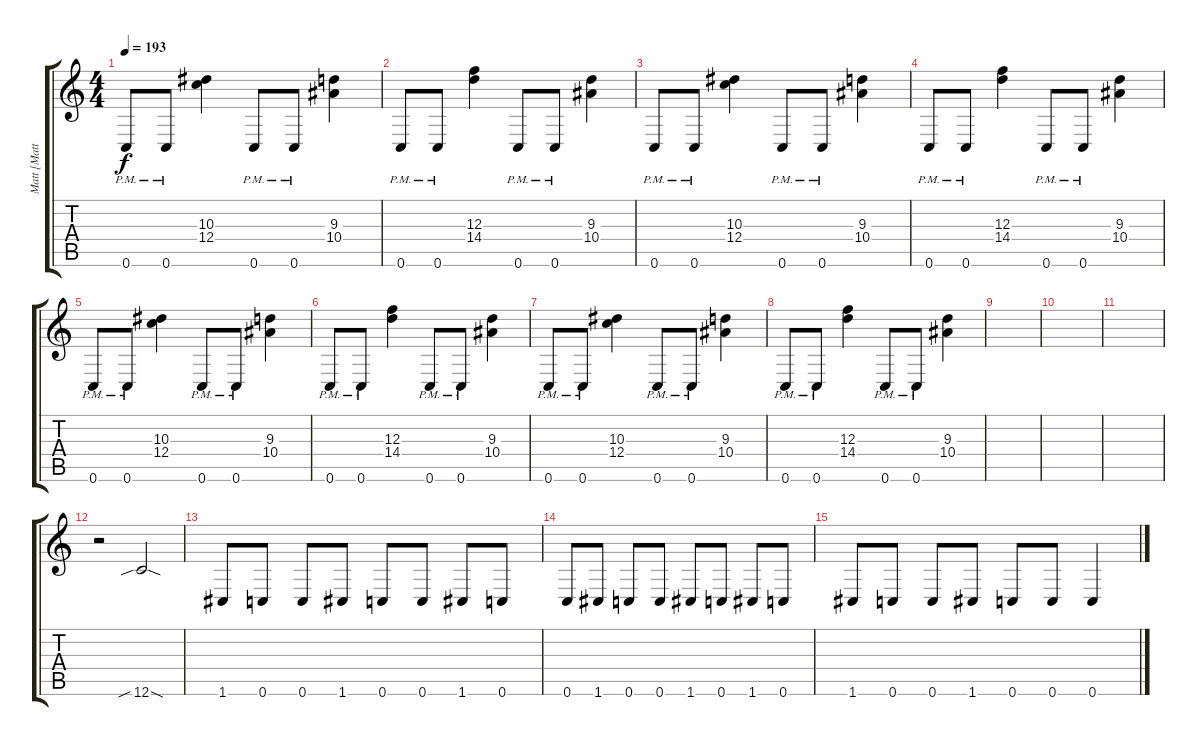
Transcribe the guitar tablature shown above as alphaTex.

\track ("Matt [Matthew] Tuck" "Matt [Matt") {instrument distortionguitar}
\staff {score tabs}
\tuning (D4 A3 F3 C3 G2 C2) {hide}
\ts (4 4)
\tempo 193
\clef g2
\ks c
0.6{pm}.8{dy f} 0.6{pm}.8 (10.3 12.4).4 0.6{pm}.8 0.6{pm}.8 (9.3 10.4).4 |
0.6{pm}.8 0.6{pm}.8 (12.3 14.4).4 0.6{pm}.8 0.6{pm}.8 (9.3 10.4).4 |
0.6{pm}.8 0.6{pm}.8 (10.3 12.4).4 0.6{pm}.8 0.6{pm}.8 (9.3 10.4).4 |
0.6{pm}.8 0.6{pm}.8 (12.3 14.4).4 0.6{pm}.8 0.6{pm}.8 (9.3 10.4).4 |
0.6{pm}.8 0.6{pm}.8 (10.3 12.4).4 0.6{pm}.8 0.6{pm}.8 (9.3 10.4).4 |
0.6{pm}.8 0.6{pm}.8 (12.3 14.4).4 0.6{pm}.8 0.6{pm}.8 (9.3 10.4).4 |
0.6{pm}.8 0.6{pm}.8 (10.3 12.4).4 0.6{pm}.8 0.6{pm}.8 (9.3 10.4).4 |
0.6{pm}.8 0.6{pm}.8 (12.3 14.4).4 0.6{pm}.8 0.6{pm}.8 (9.3 10.4).4 |
|
|
|
r.2 12.6{sib sod}.2 |
1.6.8 0.6.8 0.6.8 1.6.8 0.6.8 0.6.8 1.6.8 0.6.8 |
0.6.8 1.6.8 0.6.8 0.6.8 1.6.8 0.6.8 1.6.8 0.6.8 |
1.6.8 0.6.8 0.6.8 1.6.8 0.6.8 0.6.8 0.6.4
